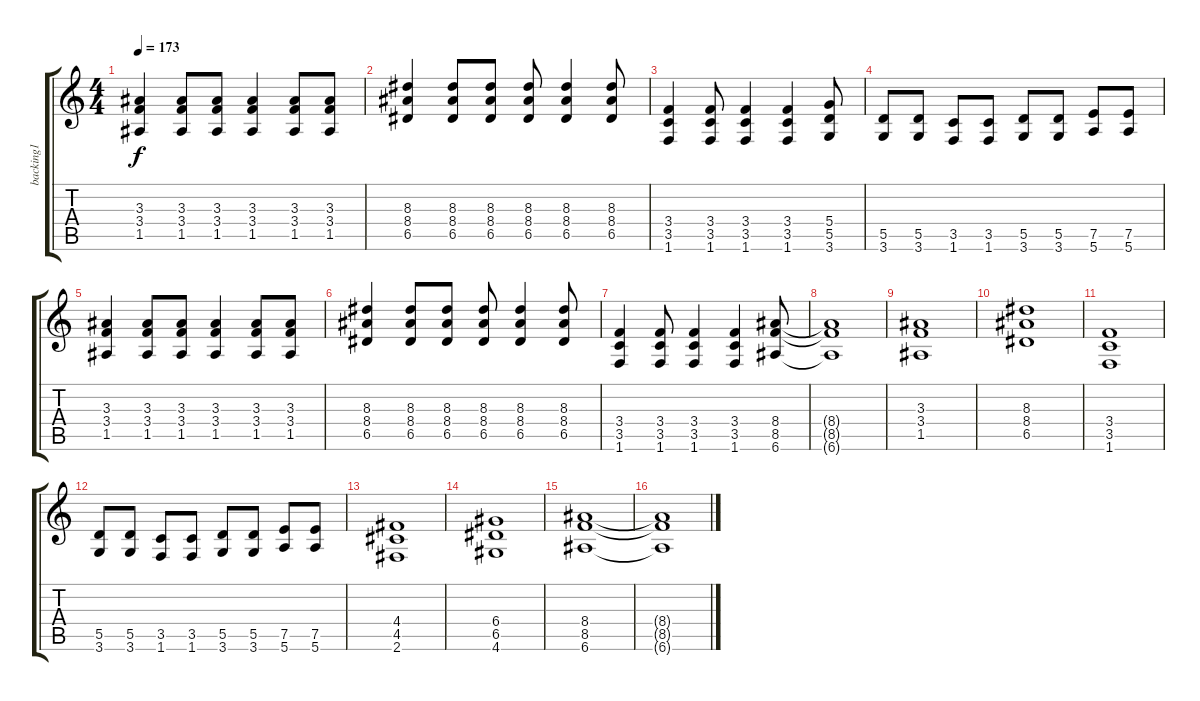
\track ("backing1" "backing1") {instrument overdrivenguitar}
\staff {score tabs}
\tuning (E4 B3 G3 D3 A2 E2) {hide}
\ts (4 4)
\tempo 173
\clef g2
\ks c
(3.3 3.4 1.5).4{dy f} (3.3 3.4 1.5).8 (3.3 3.4 1.5).8 (3.3 3.4 1.5).4 (3.3 3.4 1.5).8 (3.3 3.4 1.5).8 |
(8.3 8.4 6.5).4 (8.3 8.4 6.5).8 (8.3 8.4 6.5).8 (8.3 8.4 6.5).8 (8.3 8.4 6.5).4 (8.3 8.4 6.5).8 |
(3.4 3.5 1.6).4 (3.4 3.5 1.6).8 (3.4 3.5 1.6).4 (3.4 3.5 1.6).4 (5.4 5.5 3.6).8 |
(5.5 3.6).8 (5.5 3.6).8 (3.5 1.6).8 (3.5 1.6).8 (5.5 3.6).8 (5.5 3.6).8 (7.5 5.6).8 (7.5 5.6).8 |
(3.3 3.4 1.5).4 (3.3 3.4 1.5).8 (3.3 3.4 1.5).8 (3.3 3.4 1.5).4 (3.3 3.4 1.5).8 (3.3 3.4 1.5).8 |
(8.3 8.4 6.5).4 (8.3 8.4 6.5).8 (8.3 8.4 6.5).8 (8.3 8.4 6.5).8 (8.3 8.4 6.5).4 (8.3 8.4 6.5).8 |
(3.4 3.5 1.6).4 (3.4 3.5 1.6).8 (3.4 3.5 1.6).4 (3.4 3.5 1.6).4 (8.4 8.5 6.6).8 |
(8.4{t} 8.5{t} 6.6{t}).1 |
(3.3 3.4 1.5).1 |
(8.3 8.4 6.5).1 |
(3.4 3.5 1.6).1 |
(5.5 3.6).8 (5.5 3.6).8 (3.5 1.6).8 (3.5 1.6).8 (5.5 3.6).8 (5.5 3.6).8 (7.5 5.6).8 (7.5 5.6).8 |
(4.4 4.5 2.6).1 |
(6.4 6.5 4.6).1 |
(8.4 8.5 6.6).1 |
(8.4{t} 8.5{t} 6.6{t}).1
